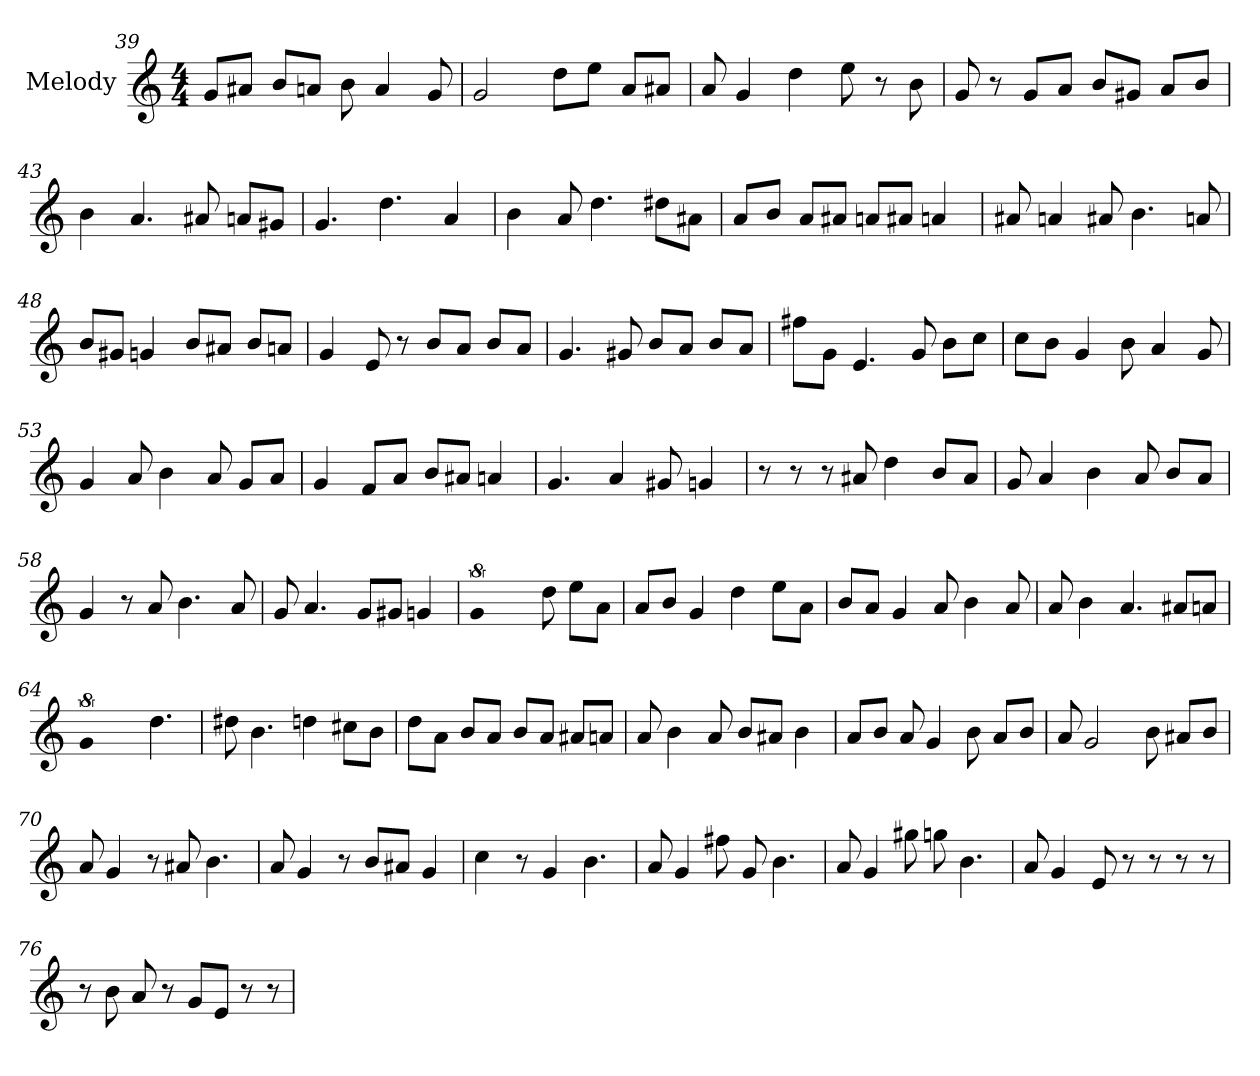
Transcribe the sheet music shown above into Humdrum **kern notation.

**kern
*part1
*staff1
*I"Melody
*clefG2
*k[]
*C:
*M4/4
=39
8g/L
8a#/J
8b/L
8a/J
8b
4a
8g
=40
2g
8dd\L
8ee\J
8a/L
8a#/J
=41
8a
4g
4dd
8ee
8r
8b
=42
8g
8r
8g/L
8a/J
8b/L
8g#/J
8a/L
8b/J
=43
4b
4.a
8a#
8a/L
8g#/J
=44
4.g
4.dd
4a
=45
4b
8a
4.dd
8dd#\L
8a#\J
=46
8a/L
8b/J
8a/L
8a#/J
8a/L
8a#/J
4a
=47
8a#
4a
8a#
4.b
8a
=48
8b/L
8g#/J
4g
8b/L
8a#/J
8b/L
8a/J
=49
4g
8e
8r
8b/L
8a/J
8b/L
8a/J
=50
4.g
8g#
8b/L
8a/J
8b/L
8a/J
=51
8ff#\L
8g\J
4.e
8g
8b\L
8cc\J
=52
8cc\L
8b\J
4g
8b
4a
8g
=53
4g
8a
4b
8a
8g/L
8a/J
=54
4g
8f/L
8a/J
8b/L
8a#/J
4a
=55
4.g
4a
8g#
4g
=56
8r
8r
8r
8a#
4dd
8b/L
8a#/J
=57
8g
4a
4b
8a
8b/L
8a/J
=58
4g
8r
8a
4.b
8a
=59
8g
4.a
8g/L
8g#/J
4g
=60
!LO:N:vis=2
8%5g
8dd
8ee\L
8a\J
=61
8a/L
8b/J
4g
4dd
8ee\L
8a\J
=62
8b/L
8a/J
4g
8a
4b
8a
=63
8a
4b
4.a
8a#/L
8a/J
=64
!LO:N:vis=2
8%5g
4.dd
=65
8dd#
4.b
4dd
8cc#\L
8b\J
=66
8dd\L
8a\J
8b/L
8a/J
8b/L
8a/J
8a#/L
8a/J
=67
8a
4b
8a
8b/L
8a#/J
4b
=68
8a/L
8b/J
8a
4g
8b
8a/L
8b/J
=69
8a
2g
8b
8a#/L
8b/J
=70
8a
4g
8r
8a#
4.b
=71
8a
4g
8r
8b/L
8a#/J
4g
=72
4cc
8r
4g
4.b
=73
8a
4g
8ff#
8g
4.b
=74
8a
4g
8gg#
8gg
4.b
=75
8a
4g
8e
8r
8r
8r
8r
=76
8r
8b
8a
8r
8g/L
8e/J
8r
8r
=
*-
